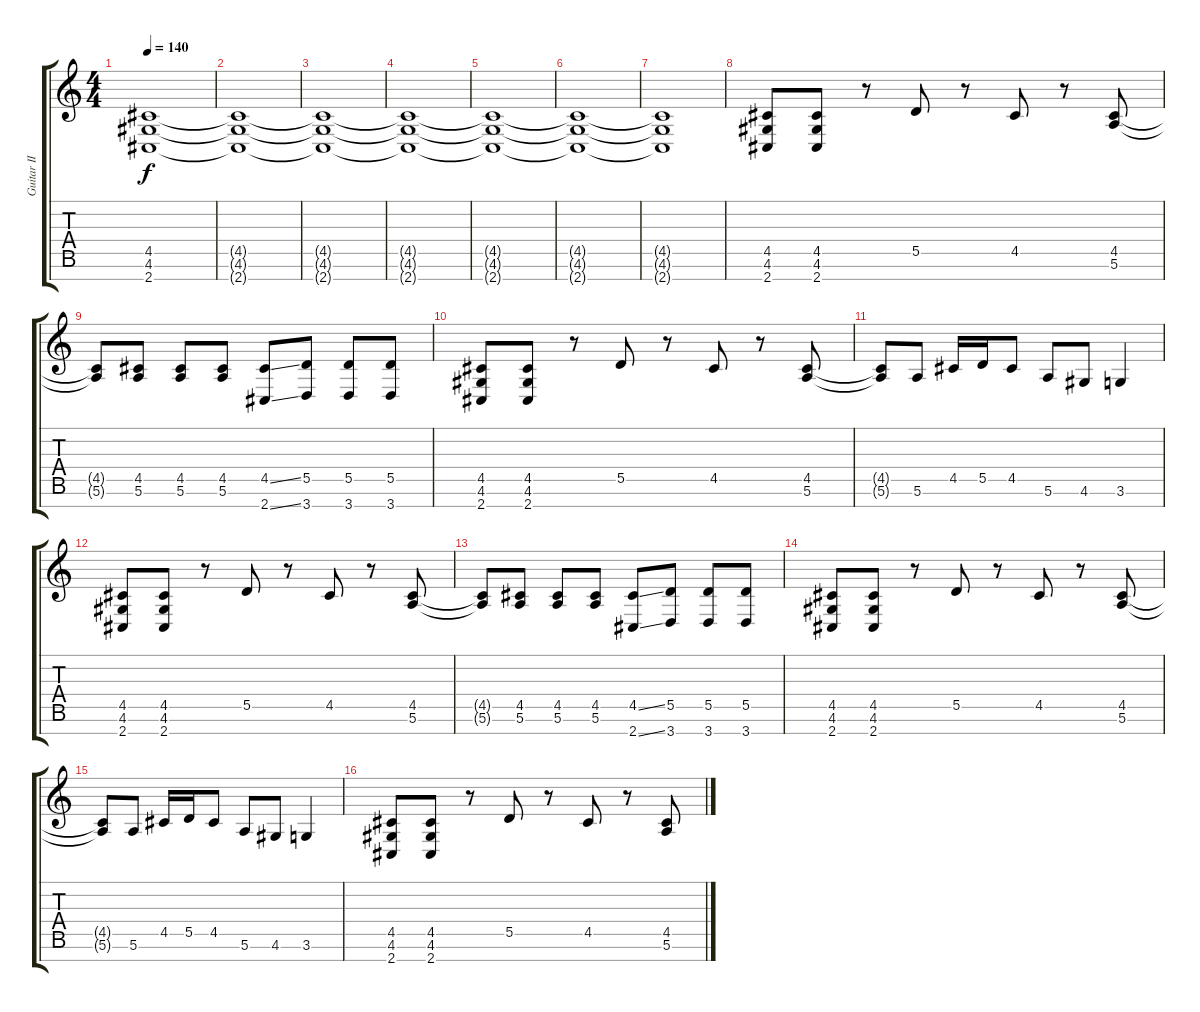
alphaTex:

\track ("Guitar II" "Guitar II") {instrument distortionguitar}
\staff {score tabs}
\tuning (E4 B3 G3 D3 A2 E2 B1) {hide}
\ts (4 4)
\tempo 140
\clef g2
\ks c
(4.5{t} 4.6{t} 2.7{t}).1{dy f} |
(4.5{t} 4.6{t} 2.7{t}).1 |
(4.5{t} 4.6{t} 2.7{t}).1 |
(4.5{t} 4.6{t} 2.7{t}).1 |
(4.5{t} 4.6{t} 2.7{t}).1 |
(4.5{t} 4.6{t} 2.7{t}).1 |
(4.5{t} 4.6{t} 2.7{t}).1 |
(4.5 4.6 2.7).8 (4.5 4.6 2.7).8 r.8 5.5.8 r.8 4.5.8 r.8 (4.5 5.6).8 |
(4.5{t} 5.6{t}).8 (4.5 5.6).8 (4.5 5.6).8 (4.5 5.6).8 (4.5{ss} 2.7{ss}).8 (5.5 3.7).8 (5.5 3.7).8 (5.5 3.7).8 |
(4.5 4.6 2.7).8 (4.5 4.6 2.7).8 r.8 5.5.8 r.8 4.5.8 r.8 (4.5 5.6).8 |
(4.5{t} 5.6{t}).8 5.6.8 4.5.16 5.5.16 4.5.8 5.6.8 4.6.8 3.6.4 |
(4.5 4.6 2.7).8 (4.5 4.6 2.7).8 r.8 5.5.8 r.8 4.5.8 r.8 (4.5 5.6).8 |
(4.5{t} 5.6{t}).8 (4.5 5.6).8 (4.5 5.6).8 (4.5 5.6).8 (4.5{ss} 2.7{ss}).8 (5.5 3.7).8 (5.5 3.7).8 (5.5 3.7).8 |
(4.5 4.6 2.7).8 (4.5 4.6 2.7).8 r.8 5.5.8 r.8 4.5.8 r.8 (4.5 5.6).8 |
(4.5{t} 5.6{t}).8 5.6.8 4.5.16 5.5.16 4.5.8 5.6.8 4.6.8 3.6.4 |
(4.5 4.6 2.7).8 (4.5 4.6 2.7).8 r.8 5.5.8 r.8 4.5.8 r.8 (4.5 5.6).8
